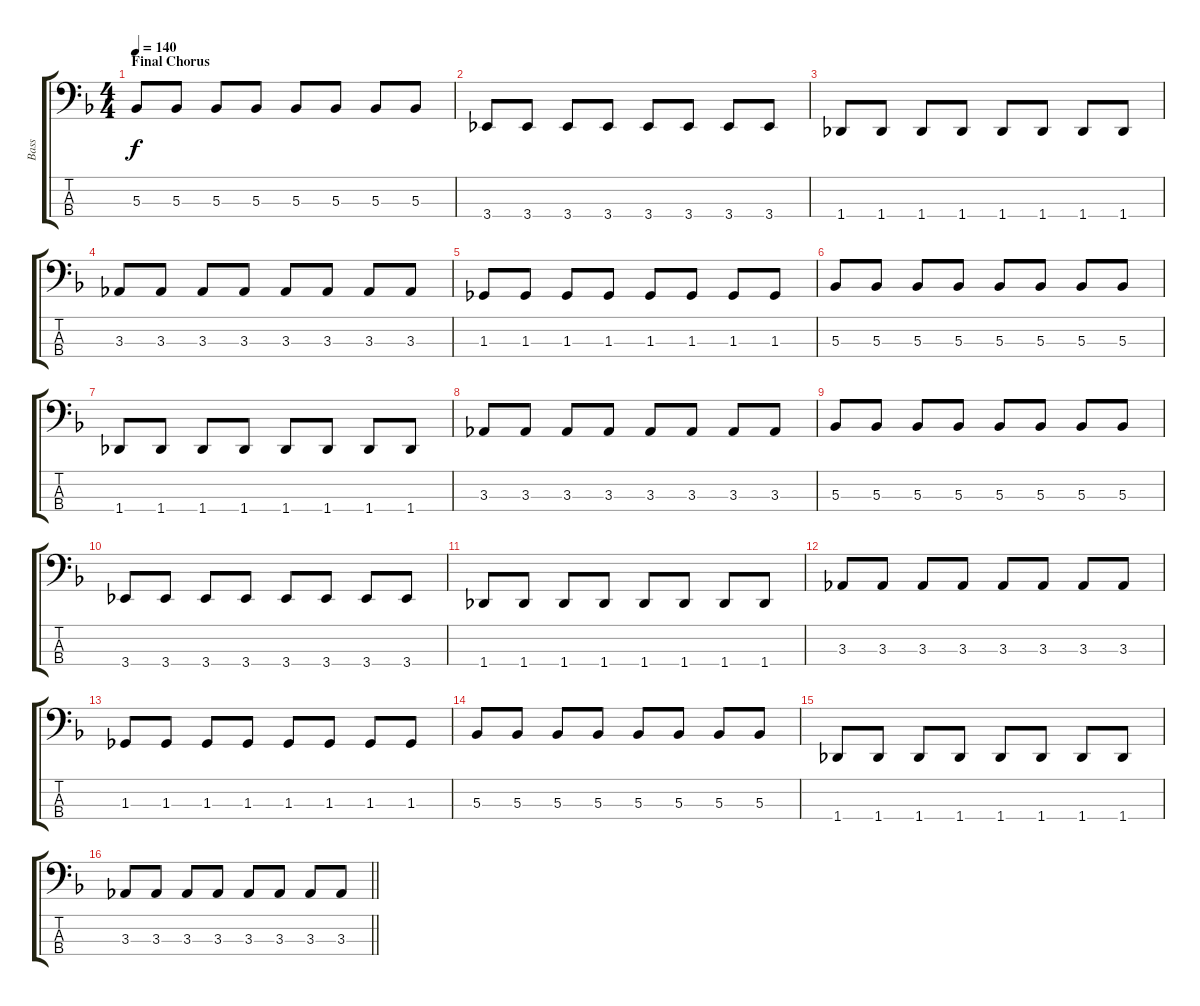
\track ("Bass" "Bass") {instrument electricbasspick}
\staff {score tabs}
\tuning (Eb2 Bb1 F1 C1) {hide}
\ts (4 4)
\section ("" "Final Chorus")
\tempo 140
\clef f4
\ks dminor
5.3.8{dy f} 5.3.8 5.3.8 5.3.8 5.3.8 5.3.8 5.3.8 5.3.8 |
3.4.8 3.4.8 3.4.8 3.4.8 3.4.8 3.4.8 3.4.8 3.4.8 |
1.4.8 1.4.8 1.4.8 1.4.8 1.4.8 1.4.8 1.4.8 1.4.8 |
3.3.8 3.3.8 3.3.8 3.3.8 3.3.8 3.3.8 3.3.8 3.3.8 |
1.3.8 1.3.8 1.3.8 1.3.8 1.3.8 1.3.8 1.3.8 1.3.8 |
5.3.8 5.3.8 5.3.8 5.3.8 5.3.8 5.3.8 5.3.8 5.3.8 |
1.4.8 1.4.8 1.4.8 1.4.8 1.4.8 1.4.8 1.4.8 1.4.8 |
3.3.8 3.3.8 3.3.8 3.3.8 3.3.8 3.3.8 3.3.8 3.3.8 |
5.3.8 5.3.8 5.3.8 5.3.8 5.3.8 5.3.8 5.3.8 5.3.8 |
3.4.8 3.4.8 3.4.8 3.4.8 3.4.8 3.4.8 3.4.8 3.4.8 |
1.4.8 1.4.8 1.4.8 1.4.8 1.4.8 1.4.8 1.4.8 1.4.8 |
3.3.8 3.3.8 3.3.8 3.3.8 3.3.8 3.3.8 3.3.8 3.3.8 |
1.3.8 1.3.8 1.3.8 1.3.8 1.3.8 1.3.8 1.3.8 1.3.8 |
5.3.8 5.3.8 5.3.8 5.3.8 5.3.8 5.3.8 5.3.8 5.3.8 |
1.4.8 1.4.8 1.4.8 1.4.8 1.4.8 1.4.8 1.4.8 1.4.8 |
\barLineRight lightlight
3.3.8 3.3.8 3.3.8 3.3.8 3.3.8 3.3.8 3.3.8 3.3.8
